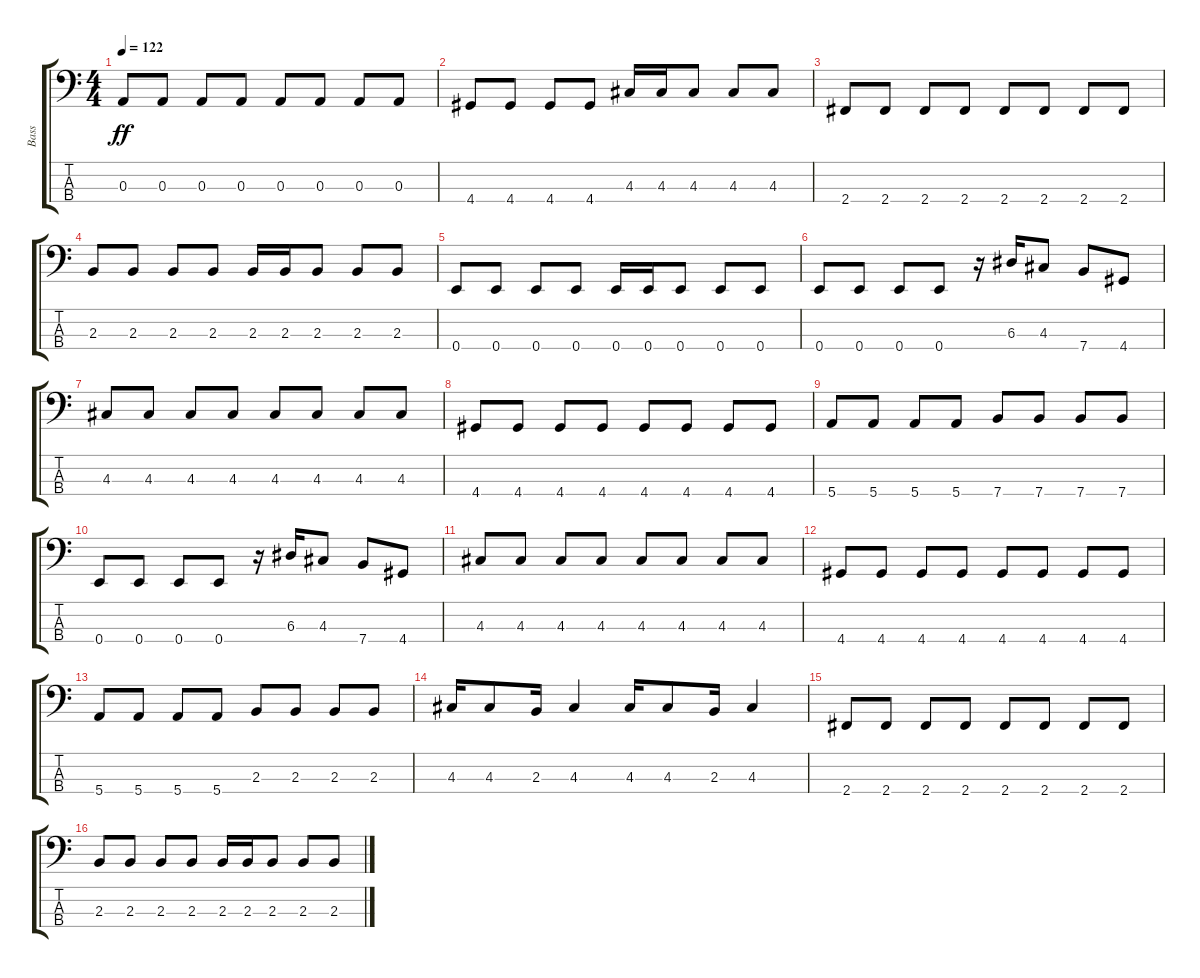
\track ("Bass" "Bass") {instrument electricbassfinger}
\staff {score tabs}
\tuning (G2 D2 A1 E1) {hide}
\ts (4 4)
\tempo 122
\clef f4
\ks c
0.3.8{dy ff} 0.3.8 0.3.8 0.3.8 0.3.8 0.3.8 0.3.8 0.3.8 |
4.4.8 4.4.8 4.4.8 4.4.8 4.3.16 4.3.16 4.3.8 4.3.8 4.3.8 |
2.4.8 2.4.8 2.4.8 2.4.8 2.4.8 2.4.8 2.4.8 2.4.8 |
2.3.8 2.3.8 2.3.8 2.3.8 2.3.16 2.3.16 2.3.8 2.3.8 2.3.8 |
0.4.8 0.4.8 0.4.8 0.4.8 0.4.16 0.4.16 0.4.8 0.4.8 0.4.8 |
0.4.8 0.4.8 0.4.8 0.4.8 r.16 6.3.16 4.3.8 7.4.8 4.4.8 |
4.3.8 4.3.8 4.3.8 4.3.8 4.3.8 4.3.8 4.3.8 4.3.8 |
4.4.8 4.4.8 4.4.8 4.4.8 4.4.8 4.4.8 4.4.8 4.4.8 |
5.4.8 5.4.8 5.4.8 5.4.8 7.4.8 7.4.8 7.4.8 7.4.8 |
0.4.8 0.4.8 0.4.8 0.4.8 r.16 6.3.16 4.3.8 7.4.8 4.4.8 |
4.3.8 4.3.8 4.3.8 4.3.8 4.3.8 4.3.8 4.3.8 4.3.8 |
4.4.8 4.4.8 4.4.8 4.4.8 4.4.8 4.4.8 4.4.8 4.4.8 |
5.4.8 5.4.8 5.4.8 5.4.8 2.3.8 2.3.8 2.3.8 2.3.8 |
4.3.16 4.3.8 2.3.16 4.3.4 4.3.16 4.3.8 2.3.16 4.3.4 |
2.4.8 2.4.8 2.4.8 2.4.8 2.4.8 2.4.8 2.4.8 2.4.8 |
2.3.8 2.3.8 2.3.8 2.3.8 2.3.16 2.3.16 2.3.8 2.3.8 2.3.8
